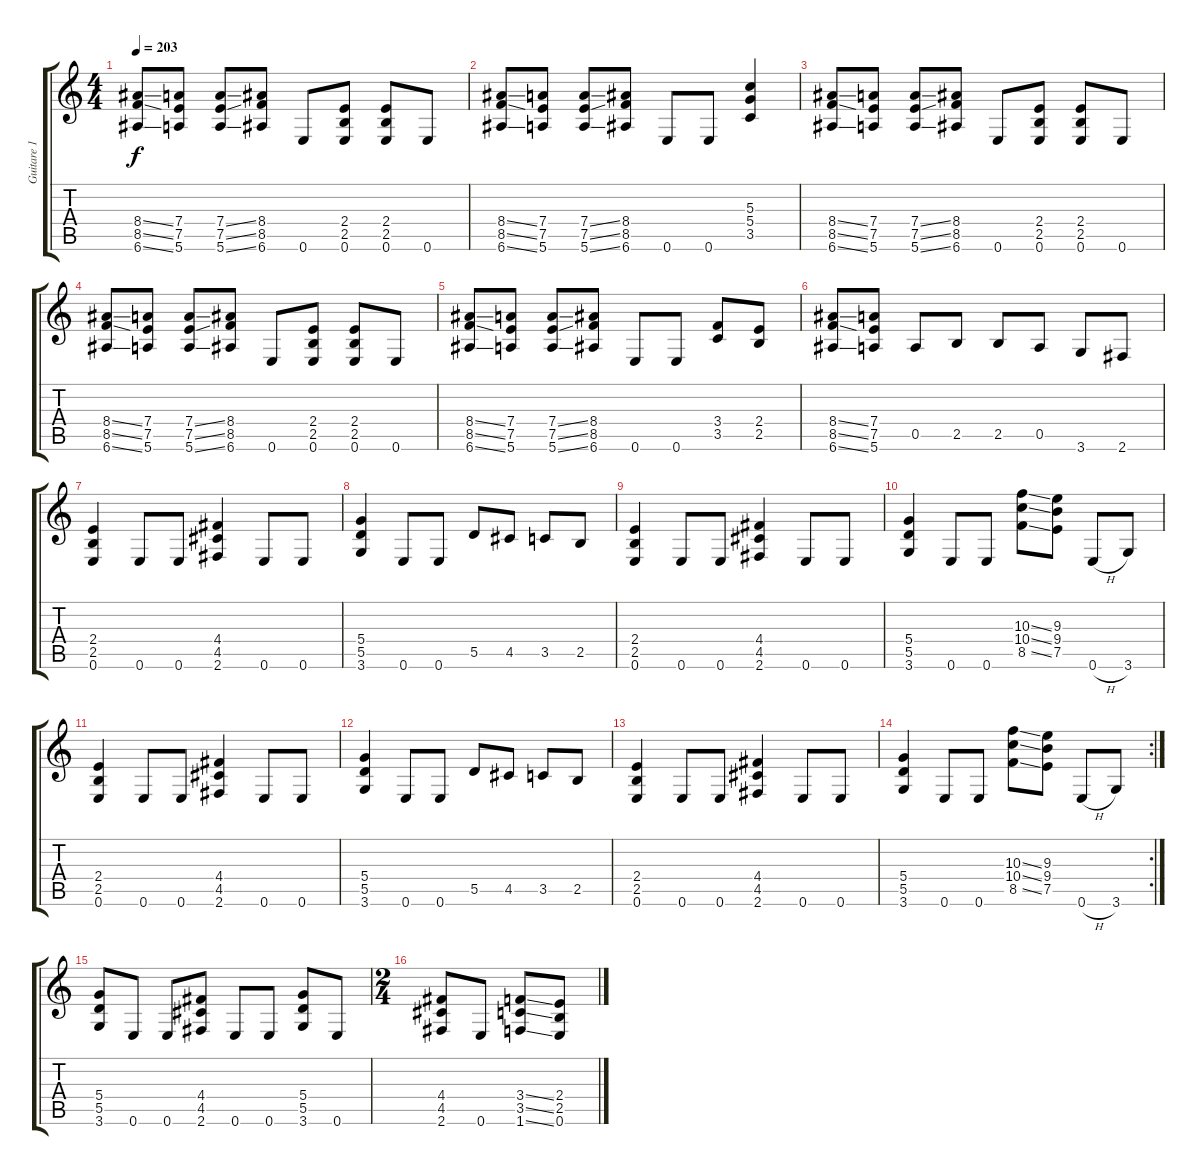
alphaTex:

\track ("Guitare 1" "Guitare 1") {instrument acousticguitarsteel}
\staff {score tabs}
\tuning (E4 B3 G3 D3 A2 E2) {hide}
\ts (4 4)
\tempo 203
\clef g2
\ks c
(8.4{ss} 8.5{ss} 6.6{ss}).8{dy f} (7.4 7.5 5.6).8 (7.4{ss} 7.5{ss} 5.6{ss}).8 (8.4 8.5 6.6).8 0.6.8 (2.4 2.5 0.6).8 (2.4 2.5 0.6).8 0.6.8 |
(8.4{ss} 8.5{ss} 6.6{ss}).8 (7.4 7.5 5.6).8 (7.4{ss} 7.5{ss} 5.6{ss}).8 (8.4 8.5 6.6).8 0.6.8 0.6.8 (5.3 5.4 3.5).4 |
(8.4{ss} 8.5{ss} 6.6{ss}).8 (7.4 7.5 5.6).8 (7.4{ss} 7.5{ss} 5.6{ss}).8 (8.4 8.5 6.6).8 0.6.8 (2.4 2.5 0.6).8 (2.4 2.5 0.6).8 0.6.8 |
(8.4{ss} 8.5{ss} 6.6{ss}).8 (7.4 7.5 5.6).8 (7.4{ss} 7.5{ss} 5.6{ss}).8 (8.4 8.5 6.6).8 0.6.8 (2.4 2.5 0.6).8 (2.4 2.5 0.6).8 0.6.8 |
(8.4{ss} 8.5{ss} 6.6{ss}).8 (7.4 7.5 5.6).8 (7.4{ss} 7.5{ss} 5.6{ss}).8 (8.4 8.5 6.6).8 0.6.8 0.6.8 (3.4 3.5).8 (2.4 2.5).8 |
(8.4{ss} 8.5{ss} 6.6{ss}).8 (7.4 7.5 5.6).8 0.5.8 2.5.8 2.5.8 0.5.8 3.6.8 2.6.8 |
(2.4 2.5 0.6).4 0.6.8 0.6.8 (4.4 4.5 2.6).4 0.6.8 0.6.8 |
(5.4 5.5 3.6).4 0.6.8 0.6.8 5.5.8 4.5.8 3.5.8 2.5.8 |
(2.4 2.5 0.6).4 0.6.8 0.6.8 (4.4 4.5 2.6).4 0.6.8 0.6.8 |
(5.4 5.5 3.6).4 0.6.8 0.6.8 (10.3{ss} 10.4{ss} 8.5{ss}).8 (9.3 9.4 7.5).8 0.6{h}.8 3.6.8 |
(2.4 2.5 0.6).4 0.6.8 0.6.8 (4.4 4.5 2.6).4 0.6.8 0.6.8 |
(5.4 5.5 3.6).4 0.6.8 0.6.8 5.5.8 4.5.8 3.5.8 2.5.8 |
(2.4 2.5 0.6).4 0.6.8 0.6.8 (4.4 4.5 2.6).4 0.6.8 0.6.8 |
\rc 2
(5.4 5.5 3.6).4 0.6.8 0.6.8 (10.3{ss} 10.4{ss} 8.5{ss}).8 (9.3 9.4 7.5).8 0.6{h}.8 3.6.8 |
(5.4 5.5 3.6).8 0.6.8 0.6.8 (4.4 4.5 2.6).8 0.6.8 0.6.8 (5.4 5.5 3.6).8 0.6.8 |
\ts (2 4)
(4.4 4.5 2.6).8 0.6.8 (3.4{ss} 3.5{ss} 1.6{ss}).8 (2.4 2.5 0.6).8
